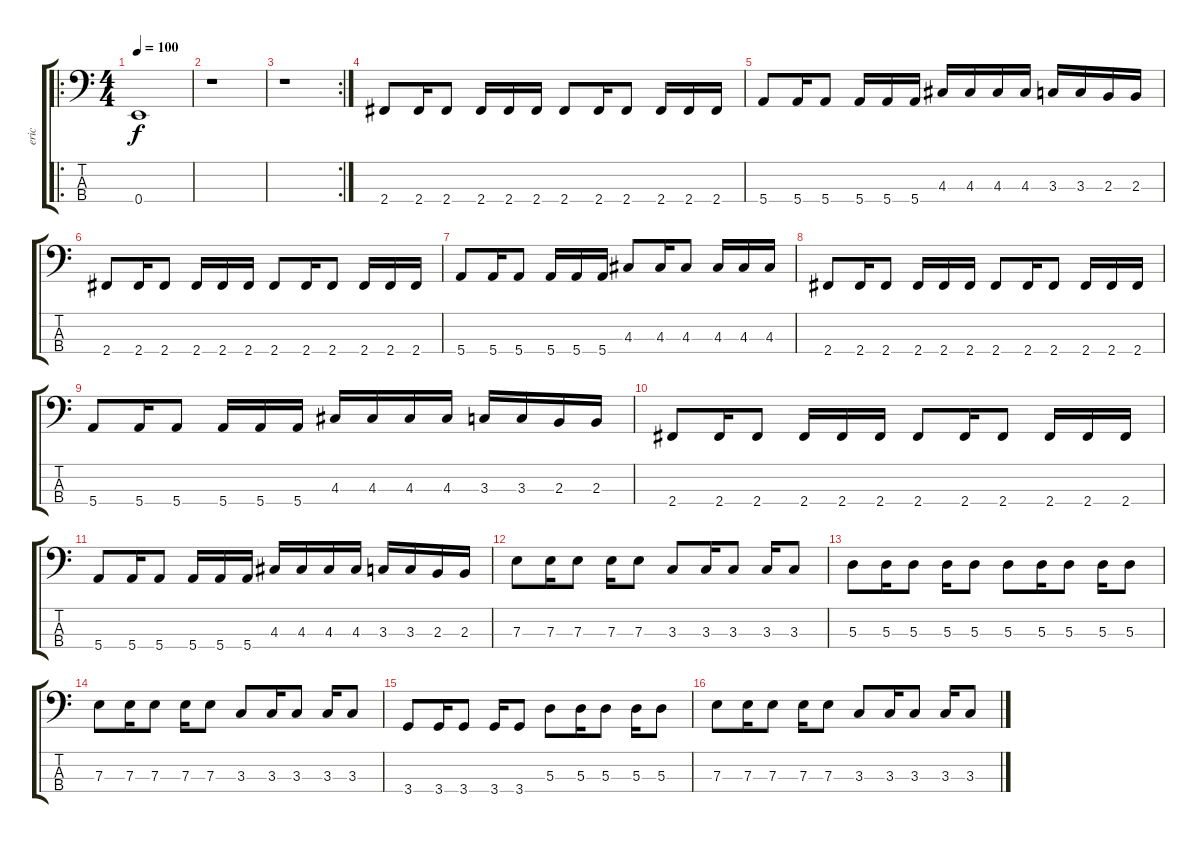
\track ("eric" "eric") {instrument electricbassfinger}
\staff {score tabs}
\tuning (G2 D2 A1 E1) {hide}
\ro
\ts (4 4)
\tempo 100
\clef f4
\ks c
0.4.1{dy f instrument electricbassfinger} |
r.1 |
\rc 2
r.1 |
2.4.8 2.4.16 2.4.8 2.4.16 2.4.16 2.4.16 2.4.8 2.4.16 2.4.8 2.4.16 2.4.16 2.4.16 |
5.4.8 5.4.16 5.4.8 5.4.16 5.4.16 5.4.16 4.3.16 4.3.16 4.3.16 4.3.16 3.3.16 3.3.16 2.3.16 2.3.16 |
2.4.8 2.4.16 2.4.8 2.4.16 2.4.16 2.4.16 2.4.8 2.4.16 2.4.8 2.4.16 2.4.16 2.4.16 |
5.4.8 5.4.16 5.4.8 5.4.16 5.4.16 5.4.16 4.3.8 4.3.16 4.3.8 4.3.16 4.3.16 4.3.16 |
2.4.8 2.4.16 2.4.8 2.4.16 2.4.16 2.4.16 2.4.8 2.4.16 2.4.8 2.4.16 2.4.16 2.4.16 |
5.4.8 5.4.16 5.4.8 5.4.16 5.4.16 5.4.16 4.3.16 4.3.16 4.3.16 4.3.16 3.3.16 3.3.16 2.3.16 2.3.16 |
2.4.8 2.4.16 2.4.8 2.4.16 2.4.16 2.4.16 2.4.8 2.4.16 2.4.8 2.4.16 2.4.16 2.4.16 |
5.4.8 5.4.16 5.4.8 5.4.16 5.4.16 5.4.16 4.3.16 4.3.16 4.3.16 4.3.16 3.3.16 3.3.16 2.3.16 2.3.16 |
7.3.8 7.3.16 7.3.8 7.3.16 7.3.8 3.3.8 3.3.16 3.3.8 3.3.16 3.3.8 |
5.3.8 5.3.16 5.3.8 5.3.16 5.3.8 5.3.8 5.3.16 5.3.8 5.3.16 5.3.8 |
7.3.8 7.3.16 7.3.8 7.3.16 7.3.8 3.3.8 3.3.16 3.3.8 3.3.16 3.3.8 |
3.4.8 3.4.16 3.4.8 3.4.16 3.4.8 5.3.8 5.3.16 5.3.8 5.3.16 5.3.8 |
7.3.8 7.3.16 7.3.8 7.3.16 7.3.8 3.3.8 3.3.16 3.3.8 3.3.16 3.3.8
